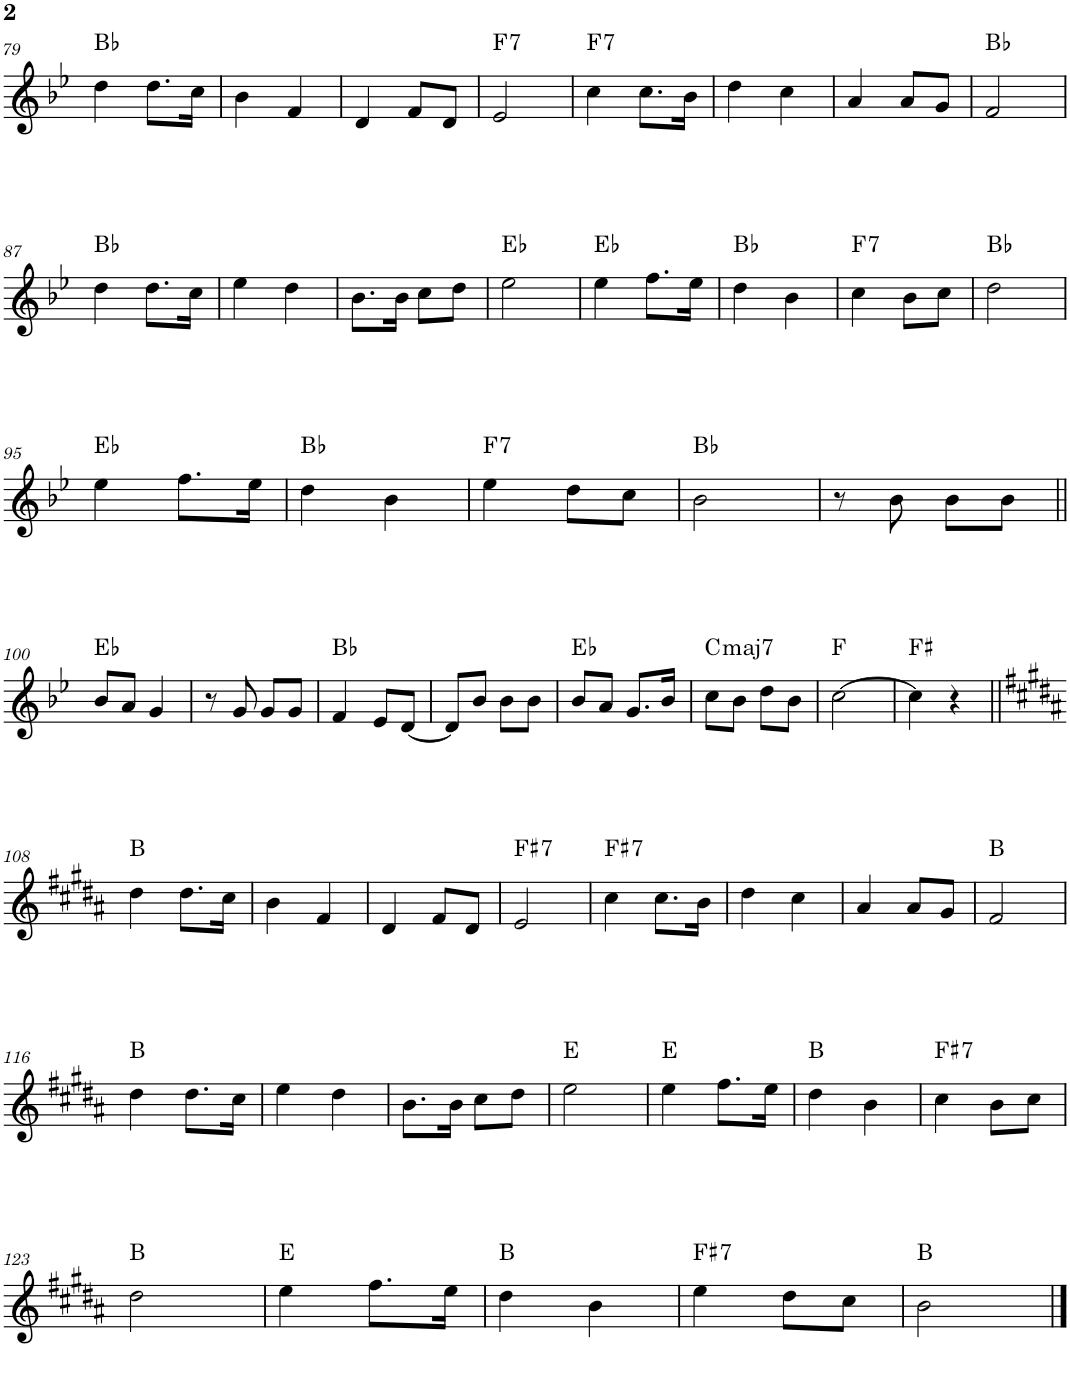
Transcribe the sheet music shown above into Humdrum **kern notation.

**kern	**harte
*part1	*part1
*staff1	*
*I"Piano	*
*I'Pno.	*
!!LO:PB:g=z
*clefG2	*
*k[b-e-]	*
*M2/4	*
=79	=79
4dd\	Bb:maj
8.dd\L	.
16cc\Jk	.
=80	=80
4b-\	.
4f/	.
=81	=81
4d/	.
8f/L	.
8d/J	.
=82	=82
!	!LO:H:kt=7
2e-/	F:7
=83	=83
!	!LO:H:kt=7
4cc\	F:7
8.cc\L	.
16b-\Jk	.
=84	=84
4dd\	.
4cc\	.
=85	=85
4a/	.
8a/L	.
8g/J	.
=86	=86
2f/	Bb:maj
!!LO:LB:g=z
=87	=87
4dd\	Bb:maj
8.dd\L	.
16cc\Jk	.
=88	=88
4ee-\	.
4dd\	.
=89	=89
8.b-\L	.
16b-\Jk	.
8cc\L	.
8dd\J	.
=90	=90
2ee-\	Eb:maj
=91	=91
4ee-\	Eb:maj
8.ff\L	.
16ee-\Jk	.
=92	=92
4dd\	Bb:maj
4b-\	.
=93	=93
!	!LO:H:kt=7
4cc\	F:7
8b-\L	.
8cc\J	.
=94	=94
2dd\	Bb:maj
!!LO:LB:g=z
=95	=95
4ee-\	Eb:maj
8.ff\L	.
16ee-\Jk	.
=96	=96
4dd\	Bb:maj
4b-\	.
=97	=97
!	!LO:H:kt=7
4ee-\	F:7
8dd\L	.
8cc\J	.
=98	=98
2b-\	Bb:maj
=99	=99
8r	.
8b-\	.
8b-\L	.
8b-\J	.
!!LO:LB:g=z
=100||	=100||
8b-/L	Eb:maj
8a/J	.
4g/	.
=101	=101
8r	.
8g/	.
8g/L	.
8g/J	.
=102	=102
4f/	Bb:maj
8e-/L	.
[8d/J	.
=103	=103
8d/L]	.
8b-/J	.
8b-\L	.
8b-\J	.
=104	=104
8b-/L	Eb:maj
8a/J	.
8.g/L	.
16b-/Jk	.
=105	=105
!	!LO:H:kt=maj7
8cc\L	C:maj7
8b-\J	.
8dd\L	.
8b-\J	.
=106	=106
[2cc\	F:maj
=107	=107
4cc\]	F#:maj
4r	.
!!LO:LB:g=z
=108||	=108||
*k[f#c#g#d#a#]	*
4dd#\	B:maj
8.dd#\L	.
16cc#\Jk	.
=109	=109
4b\	.
4f#/	.
=110	=110
4d#/	.
8f#/L	.
8d#/J	.
=111	=111
!	!LO:H:kt=7
2e/	F#:7
=112	=112
!	!LO:H:kt=7
4cc#\	F#:7
8.cc#\L	.
16b\Jk	.
=113	=113
4dd#\	.
4cc#\	.
=114	=114
4a#/	.
8a#/L	.
8g#/J	.
=115	=115
2f#/	B:maj
!!LO:LB:g=z
=116	=116
4dd#\	B:maj
8.dd#\L	.
16cc#\Jk	.
=117	=117
4ee\	.
4dd#\	.
=118	=118
8.b\L	.
16b\Jk	.
8cc#\L	.
8dd#\J	.
=119	=119
2ee\	E:maj
=120	=120
4ee\	E:maj
8.ff#\L	.
16ee\Jk	.
=121	=121
4dd#\	B:maj
4b\	.
=122	=122
!	!LO:H:kt=7
4cc#\	F#:7
8b\L	.
8cc#\J	.
!!LO:LB:g=z
=123	=123
2dd#\	B:maj
=124	=124
4ee\	E:maj
8.ff#\L	.
16ee\Jk	.
=125	=125
4dd#\	B:maj
4b\	.
=126	=126
!	!LO:H:kt=7
4ee\	F#:7
8dd#\L	.
8cc#\J	.
=127	=127
2b\	B:maj
==	==
*-	*-
